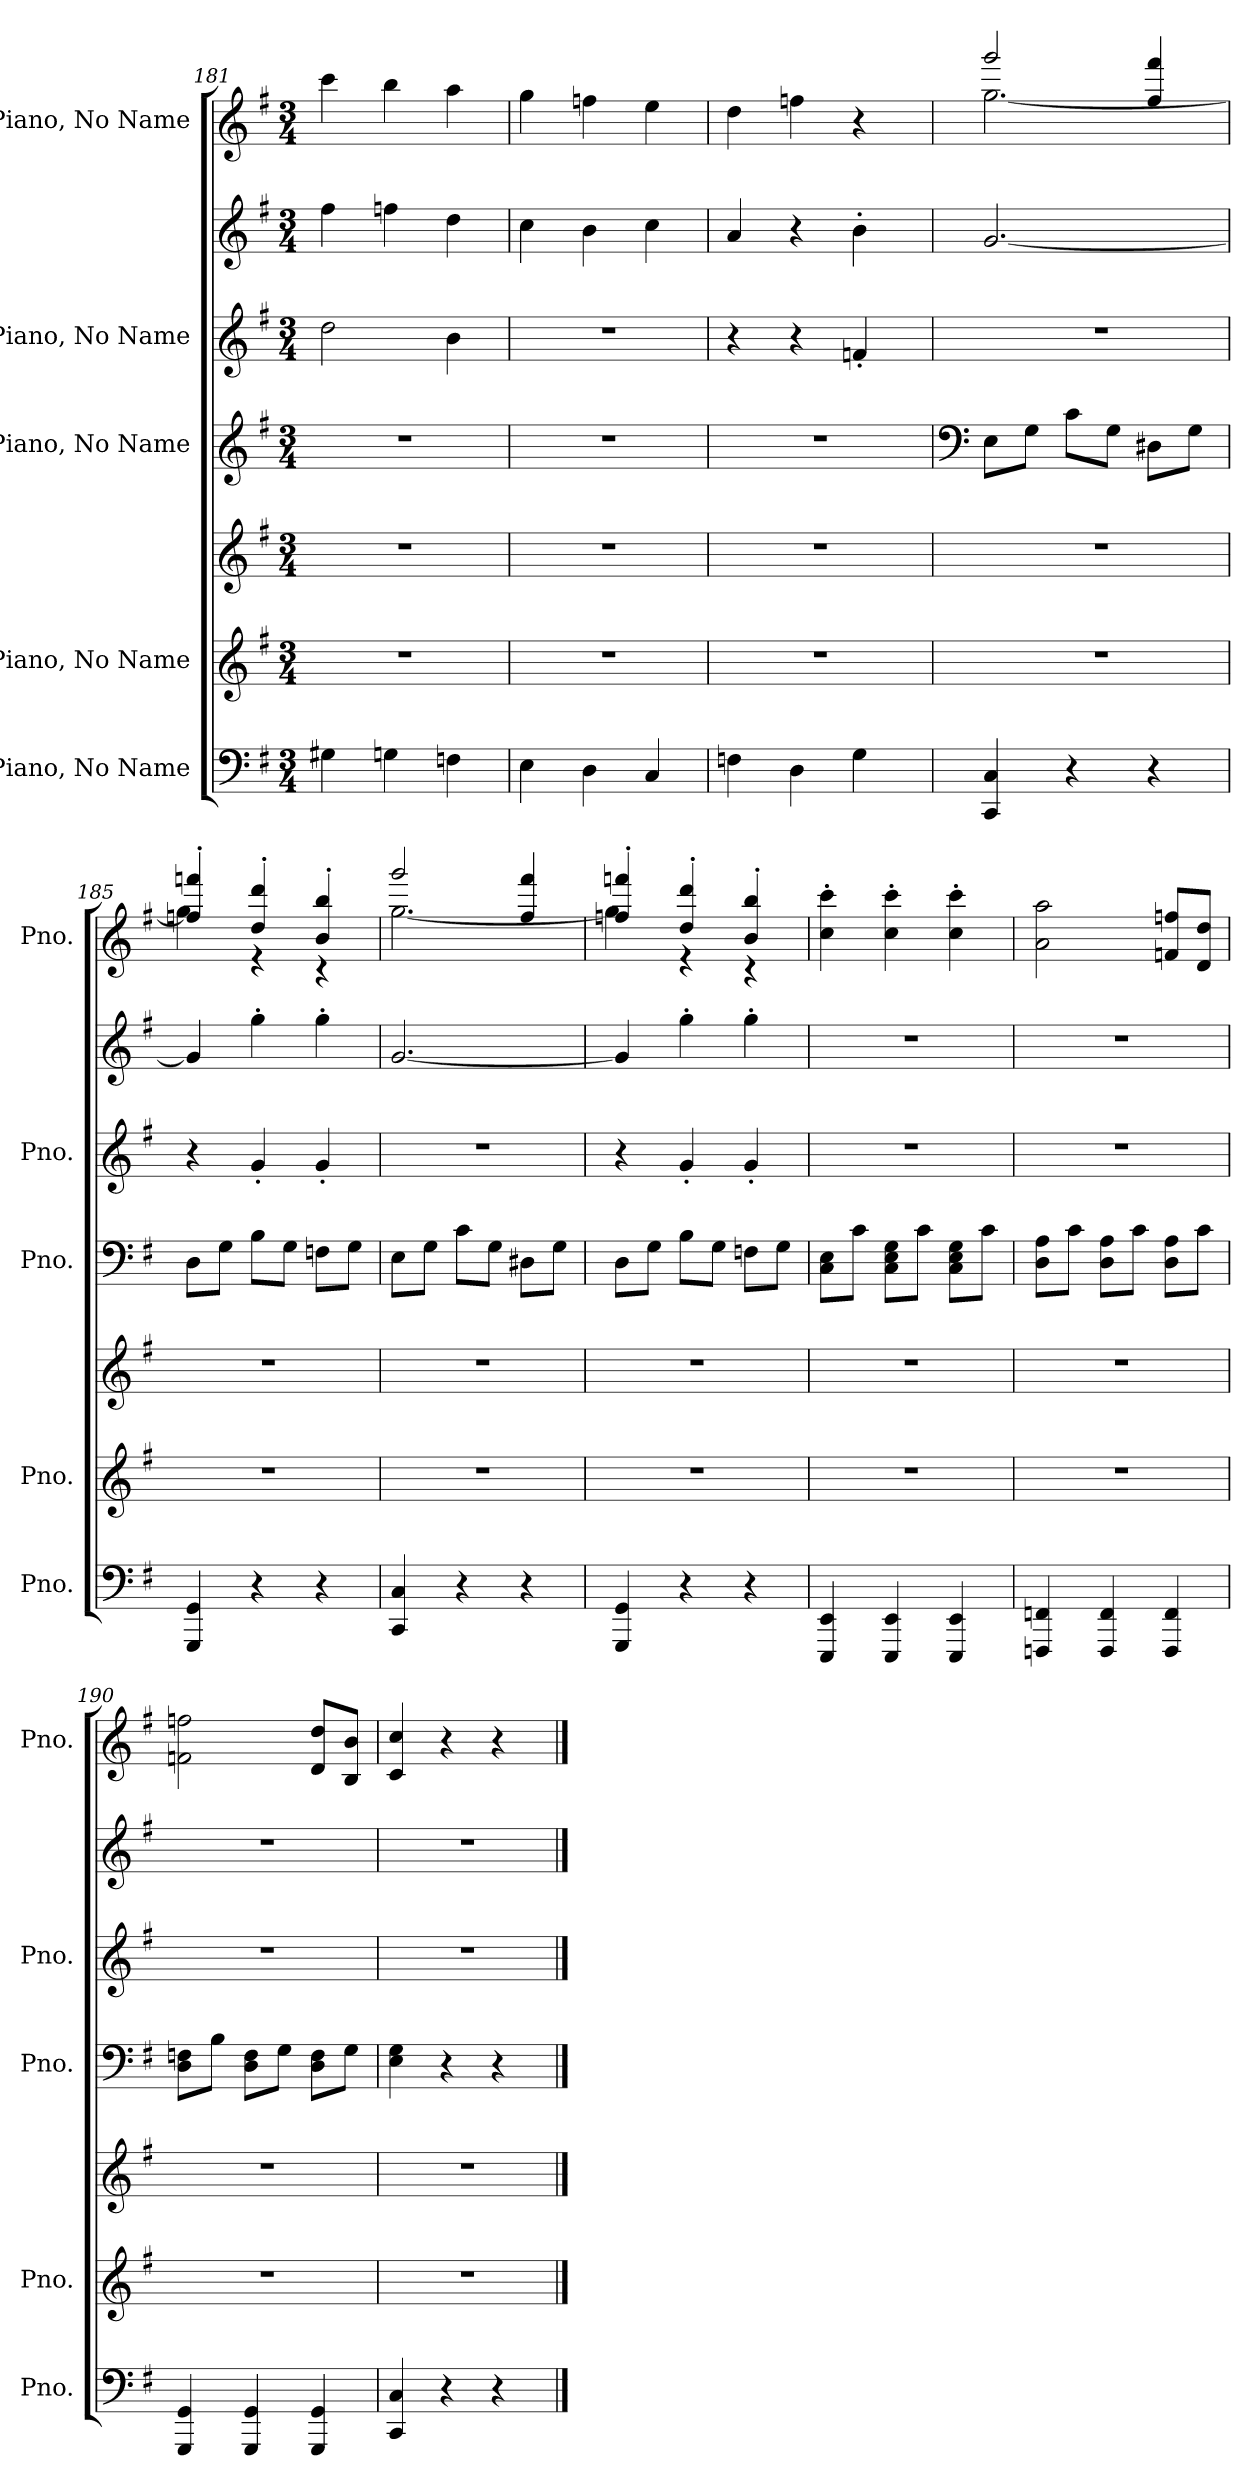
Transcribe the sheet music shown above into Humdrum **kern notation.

**kern	**kern	**kern	**kern	**kern	**kern	**kern
*part5	*part4	*part4	*part3	*part2	*part2	*part1
*staff7	*staff6	*staff5	*staff4	*staff3	*staff2	*staff1
*I"Piano, No Name	*I"Piano, No Name	*	*I"Piano, No Name	*I"Piano, No Name	*	*I"Piano, No Name
*I'Pno.	*I'Pno.	*	*I'Pno.	*I'Pno.	*	*I'Pno.
*clefF4	*clefG2	*clefG2	*clefG2	*clefG2	*clefG2	*clefG2
*k[f#]	*k[f#]	*k[f#]	*k[f#]	*k[f#]	*k[f#]	*k[f#]
*M3/4	*M3/4	*M3/4	*M3/4	*M3/4	*M3/4	*M3/4
=181	=181	=181	=181	=181	=181	=181
4G#X\	2.r	2.r	2.r	2dd\	4ff#\	4ccc\
4Gn\	.	.	.	.	4ffn\	4bb\
4Fn\	.	.	.	4b\	4dd\	4aa\
=182	=182	=182	=182	=182	=182	=182
4E\	2.r	2.r	2.r	2.r	4cc\	4gg\
4D\	.	.	.	.	4b\	4ffn\
4C/	.	.	.	.	4cc\	4ee\
!!LO:PB:g=z
=183	=183	=183	=183	=183	=183	=183
*	*	*	*	*	*	*^
4Fn\	2.r	2.r	2.r	4r	4a/	4dd\	2ryy
4D\	.	.	.	4r	4r	4ffn\	.
4G\	.	.	.	4fn'/	4b'\	4r	8.ryy
*	*	*	*	*	*	*MM149	*
.	.	.	.	.	.	.	16ryy
=184	=184	=184	=184	=184	=184	=184	=184
*	*	*	*clefF4	*	*	*	*
*	*	*	*	*	*	*MM150	*
4CC/ 4C/	2.r	2.r	8E\L	2.r	[2.g/	2ggg/	[2.gg\
.	.	.	8G\J	.	.	.	.
4r	.	.	8c\L	.	.	.	.
.	.	.	8G\J	.	.	.	.
4r	.	.	8D#X\L	.	.	4ff#/ 4fff#/	.
.	.	.	8G\J	.	.	.	.
=185	=185	=185	=185	=185	=185	=185	=185
4GGG/ 4GG/	2.r	2.r	8D\L	4r	4g/]	4ffn/' 4fffn/'	4gg\]
.	.	.	8G\J	.	.	.	.
4r	.	.	8B\L	4g'/	4gg'\	4dd/' 4ddd/'	4r
.	.	.	8G\J	.	.	.	.
4r	.	.	8Fn\L	4g'/	4gg'\	4b/' 4bb/'	4r
.	.	.	8G\J	.	.	.	.
=186	=186	=186	=186	=186	=186	=186	=186
4CC/ 4C/	2.r	2.r	8E\L	2.r	[2.g/	2ggg/	[2.gg\
.	.	.	8G\J	.	.	.	.
4r	.	.	8c\L	.	.	.	.
.	.	.	8G\J	.	.	.	.
4r	.	.	8D#X\L	.	.	4ff#/ 4fff#/	.
.	.	.	8G\J	.	.	.	.
=187	=187	=187	=187	=187	=187	=187	=187
4GGG/ 4GG/	2.r	2.r	8D\L	4r	4g/]	4ffn/' 4fffn/'	4gg\]
.	.	.	8G\J	.	.	.	.
4r	.	.	8B\L	4g'/	4gg'\	4dd/' 4ddd/'	4r
.	.	.	8G\J	.	.	.	.
4r	.	.	8Fn\L	4g'/	4gg'\	4b/' 4bb/'	4r
.	.	.	8G\J	.	.	.	.
*	*	*	*	*	*	*v	*v
=188	=188	=188	=188	=188	=188	=188
4EEE/ 4EE/	2.r	2.r	8C\ 8E\L	2.r	2.r	4cc\' 4ccc\'
.	.	.	8c\J	.	.	.
4EEE/ 4EE/	.	.	8C\ 8E\ 8G\L	.	.	4cc\' 4ccc\'
.	.	.	8c\J	.	.	.
4EEE/ 4EE/	.	.	8C\ 8E\ 8G\L	.	.	4cc\' 4ccc\'
.	.	.	8c\J	.	.	.
!!LO:PB:g=z
=189	=189	=189	=189	=189	=189	=189
4FFFn/ 4FFn/	2.r	2.r	8D\ 8A\L	2.r	2.r	2a\ 2aa\
.	.	.	8c\J	.	.	.
4FFF/ 4FF/	.	.	8D\ 8A\L	.	.	.
.	.	.	8c\J	.	.	.
4FFF/ 4FF/	.	.	8D\ 8A\L	.	.	8fn/ 8ffn/L
.	.	.	8c\J	.	.	8d/ 8dd/J
=190	=190	=190	=190	=190	=190	=190
4GGG/ 4GG/	2.r	2.r	8D\ 8Fn\L	2.r	2.r	2fn\ 2ffn\
.	.	.	8B\J	.	.	.
4GGG/ 4GG/	.	.	8D\ 8F\L	.	.	.
.	.	.	8G\J	.	.	.
4GGG/ 4GG/	.	.	8D\ 8F\L	.	.	8d/ 8dd/L
.	.	.	8G\J	.	.	8B/ 8b/J
=191	=191	=191	=191	=191	=191	=191
*	*	*	*	*	*	*^
4CC/ 4C/	2.r	2.r	4E\ 4G\	2.r	2.r	4c/ 4cc/	2ryy
4r	.	.	4r	.	.	4r	.
4r	.	.	4r	.	.	4r	8.ryy
*	*	*	*	*	*	*MM149	*
.	.	.	.	.	.	.	16ryy
*	*	*	*	*	*	*v	*v
==	==	==	==	==	==	==
*-	*-	*-	*-	*-	*-	*-
